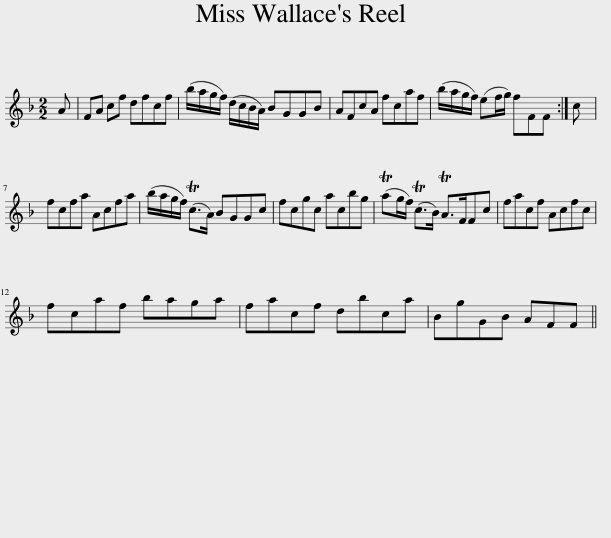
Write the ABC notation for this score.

X:1
L:1/8
M:2/2
I:linebreak $
K:F
V:1 treble
V:1
 A | FA cf dfcf | (b/a/g/f/) (d/c/B/A/) BGGB | AFcA fcaf | (b/a/g/f/) (ef/g/) fFF :| %5
 c |$ fcfa Acfa | (b/a/g/f/) (Tc>A) BGGc | fcgc acbg | (Tag/f/) (Tc>B) TA>FFc | %10
 facf Acfc |$ fcaf baga | facf dbca | BgGB AFF || %14
